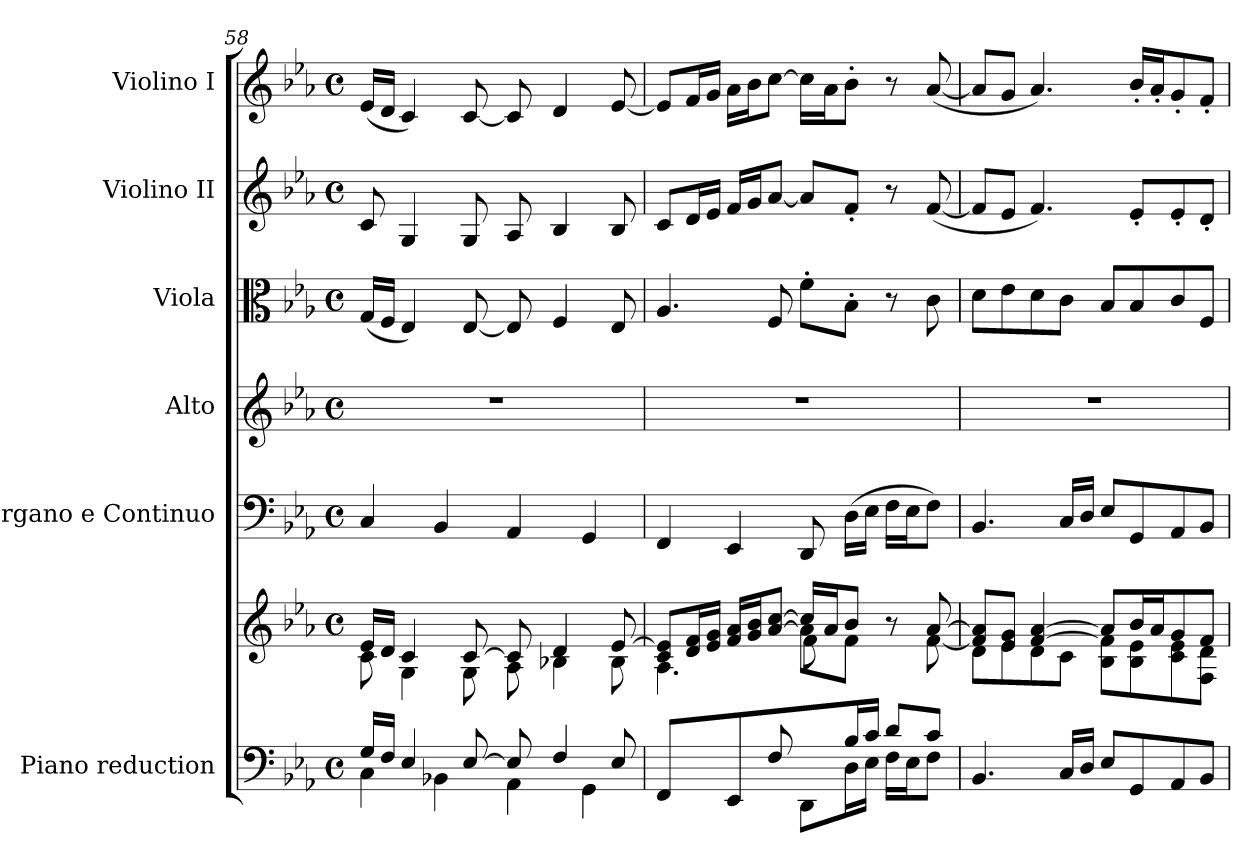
**kern	**kern	**kern	**kern	**kern	**kern	**kern
*part6	*part6	*part5	*part4	*part3	*part2	*part1
*staff7	*staff6	*staff5	*staff4	*staff3	*staff2	*staff1
*I"Piano reduction	*	*I"Organo e Continuo	*I"Alto	*I"Viola	*I"Violino II	*I"Violino I
*I'Pno	*	*	*	*	*	*
*clefF4	*clefG2	*clefF4	*clefG2	*clefC3	*clefG2	*clefG2
*k[b-e-a-]	*k[b-e-a-]	*k[b-e-a-]	*k[b-e-a-]	*k[b-e-a-]	*k[b-e-a-]	*k[b-e-a-]
*M4/4	*M4/4	*M4/4	*M4/4	*M4/4	*M4/4	*M4/4
*met(c)	*met(c)	*met(c)	*met(c)	*met(c)	*met(c)	*met(c)
=58	=58	=58	=58	=58	=58	=58
*^	*^	*	*	*	*	*
16G/LL	4C\	16e-/LL	8c\	4C/	1r	(<16G/LL	8c/	(<16e-/LL
16F/JJ	.	16d/JJ	.	.	.	16F/JJ	.	16d/JJ
4E-/	.	4c/	4G\	.	.	4E-/)	4G/	4c/)
.	4BB-X\	.	.	4BB-/	.	.	.	.
[8E-/	.	[8c/	8G\	.	.	[8E-/	8G/	[8c/
8E-/]	4AA-\	8c/]	8A-\	4AA-/	.	8E-/]	8A-/	8c/]
4F/	.	4d/	4B-X\	.	.	4F/	4B-/	4d/
.	4GG\	.	.	4GG/	.	.	.	.
8E-/	.	[8e-/	8B-\	.	.	8E-/	8B-/	[8e-/
=59	=59	=59	=59	=59	=59	=59	=59	=59
*	*^	*	*^	*	*	*	*	*
4.ryy	4FF/	2ryy	8c/ 8e-/]L	4.A-\	2ryy	4FF/	1r	4.A-/	8c/L	8e-/L]
.	.	.	16d/ 16f/L	.	.	.	.	.	16d/L	16f/L
.	.	.	16e-/ 16g/JJ	.	.	.	.	.	16e-/JJ	16g/JJ
.	4EE-/	.	16f/ 16a-/LL	.	.	4EE-/	.	.	16f/LL	16a-\LL
.	.	.	16g/ 16b-/J	.	.	.	.	.	16g/J	16b-\J
8F/	.	.	[8a-/ [8cc/J	8ryy	.	.	.	8F/	[8a-/J	[8cc\J
2ryy	8ryy	8DD\L	16cc/LL]	8a-\L]	8f\L	8DD/	.	8f'\L	8a-/L]	16cc\LL]
.	.	.	16a-/J	.	.	.	.	.	.	16a-\J
.	16B-/L	16D\L	8b-/J	8f\J	4.ryy	(>16D\LL	.	8B-'\J	8f'/J	8b-'\J
.	16c/JJ	16E-\JJ	.	.	.	16E-\JJ	.	.	.	.
.	8d/L	16F\LL	8r	8ryy	.	16F\LL	.	8r	8r	8r
.	.	16E-\J	.	.	.	16E-\J	.	.	.	.
.	8c/J	8F\J	[8a-/	[8f\	.	8F\J)	.	8c\	(<[8f/	(<[8a-/
*v	*v	*v	*	*	*	*	*	*	*	*
*	*	*v	*v	*	*	*	*	*
!!LO:PB:g=z
=60	=60	=60	=60	=60	=60	=60	=60
4.BB-/	8f/] 8a-/]L	8d\L	4.BB-/	1r	8d\L	8f/L]	8a-/L]
.	8e-/ 8g/J	8e-\	.	.	8e-\	8e-/J	8g/J
.	[4f/ [4a-/	8d\	.	.	8d\	4.f/)	4.a-/)
16C/LL	.	8c\J	16C/LL	.	8c\J	.	.
16D/JJ	.	.	16D/JJ	.	.	.	.
8E-/L	8a-/L]	8B-\ 8f\]L	8E-/L	.	8B-/L	.	.
8GG/	16b-/L	8B-\ 8e-\	8GG/	.	8B-/	8e-'/L	16b-'/LL
.	16a-/J	.	.	.	.	.	16a-'/J
8AA-/	8g/	8c\ 8e-\	8AA-/	.	8c/	8e-'/	8g'/
8BB-/J	8f/J	8F\ 8d\J	8BB-/J	.	8F/J	8d'/J	8f'/J
*	*v	*v	*	*	*	*	*
=	=	=	=	=	=	=
*-	*-	*-	*-	*-	*-	*-
